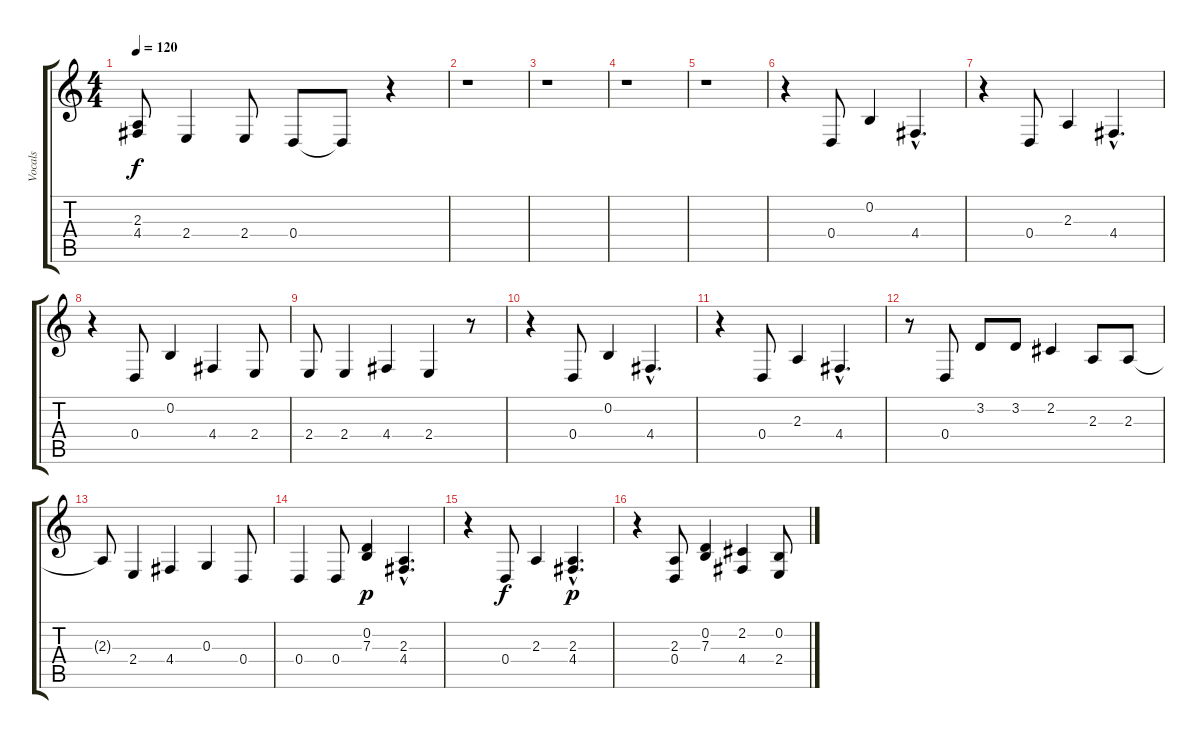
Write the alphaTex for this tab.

\track ("Vocals" "Vocals") {instrument clarinet}
\staff {score tabs}
\tuning (E4 B3 G3 D3 A2 E2) {hide}
\ts (4 4)
\tempo 120
\clef g2
\ks c
(2.3{t} 4.4{t}).8{dy f} 2.4.4 2.4.8 0.4.8 0.4{t}.8 r.4 |
r.1 |
r.1 |
r.1 |
r.1 |
r.4 0.4.8 0.2.4 4.4{hac}.4{d} |
r.4 0.4.8 2.3.4 4.4{hac}.4{d} |
r.4 0.4.8 0.2.4 4.4.4 2.4.8 |
2.4.8 2.4.4 4.4.4 2.4.4 r.8 |
r.4 0.4.8 0.2.4 4.4{hac}.4{d} |
r.4 0.4.8 2.3.4 4.4{hac}.4{d} |
r.8 0.4.8 3.2.8 3.2.8 2.2.4 2.3.8 2.3.8 |
2.3{t}.8 2.4.4 4.4.4 0.3.4 0.4.8 |
0.4.4 0.4.8 (0.2 7.3).4{dy p} (2.3{hac} 4.4{hac}).4{d} |
r.4 0.4.8{dy f} 2.3.4 (2.3{hac} 4.4{hac}).4{d dy p} |
r.4 (2.3 0.4).8 (0.2 7.3).4 (2.2 4.4).4 (0.2 2.4).8
